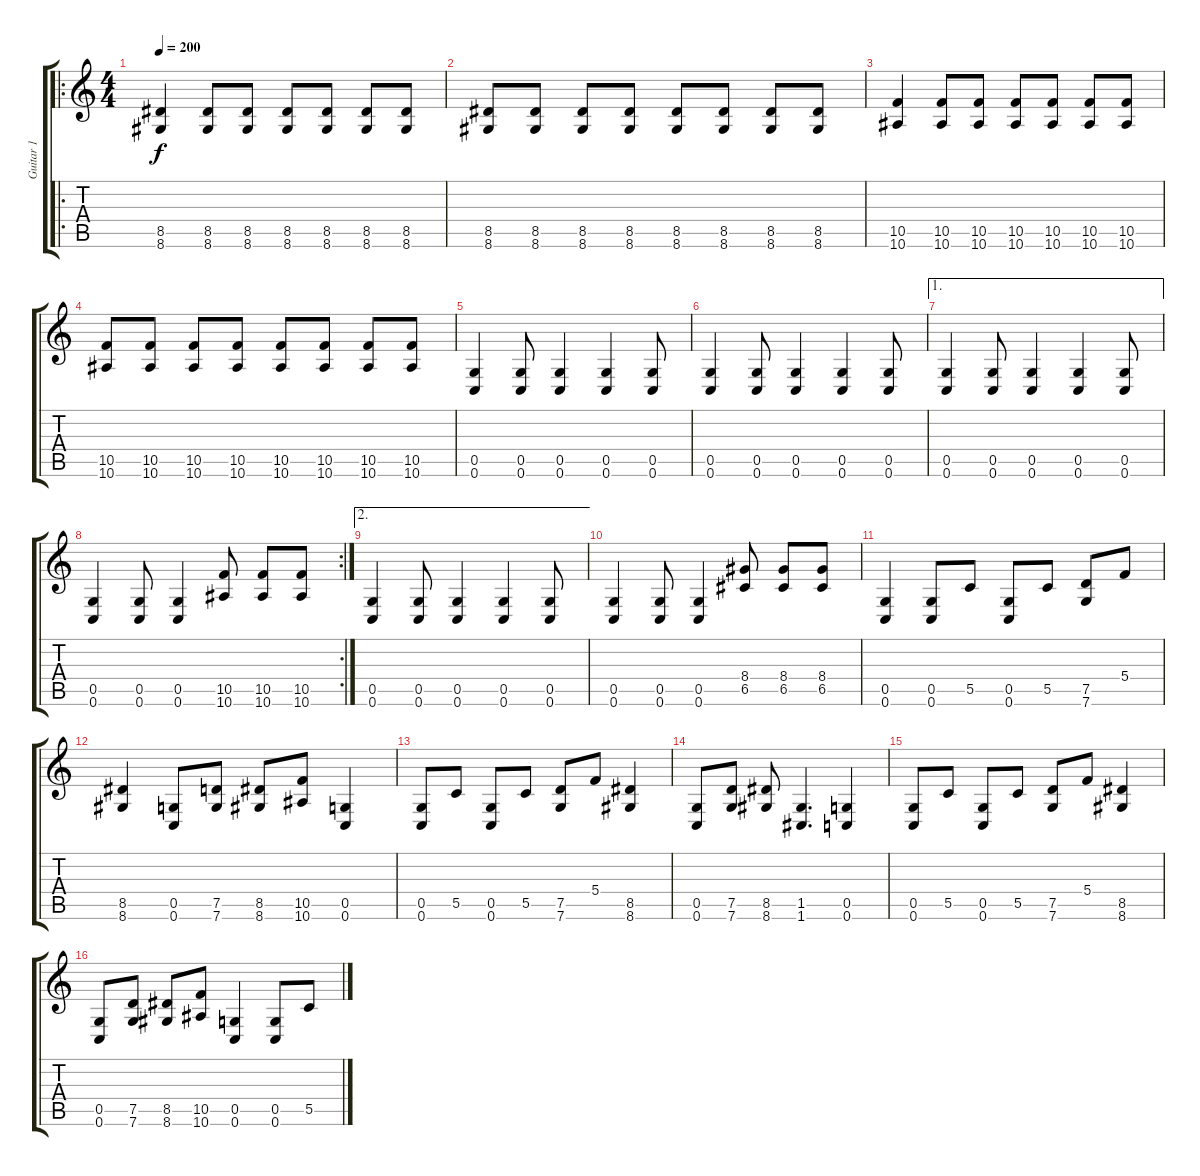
\track ("Guitar 1" "Guitar 1") {instrument overdrivenguitar}
\staff {score tabs}
\tuning (D4 A3 F3 C3 G2 C2) {hide}
\ro
\ts (4 4)
\tempo 200
\clef g2
\ks c
(8.5 8.6).4{dy f} (8.5 8.6).8 (8.5 8.6).8 (8.5 8.6).8 (8.5 8.6).8 (8.5 8.6).8 (8.5 8.6).8 |
(8.5 8.6).8 (8.5 8.6).8 (8.5 8.6).8 (8.5 8.6).8 (8.5 8.6).8 (8.5 8.6).8 (8.5 8.6).8 (8.5 8.6).8 |
(10.5 10.6).4 (10.5 10.6).8 (10.5 10.6).8 (10.5 10.6).8 (10.5 10.6).8 (10.5 10.6).8 (10.5 10.6).8 |
(10.5 10.6).8 (10.5 10.6).8 (10.5 10.6).8 (10.5 10.6).8 (10.5 10.6).8 (10.5 10.6).8 (10.5 10.6).8 (10.5 10.6).8 |
(0.5 0.6).4 (0.5 0.6).8 (0.5 0.6).4 (0.5 0.6).4 (0.5 0.6).8 |
(0.5 0.6).4 (0.5 0.6).8 (0.5 0.6).4 (0.5 0.6).4 (0.5 0.6).8 |
\ae 1
(0.5 0.6).4 (0.5 0.6).8 (0.5 0.6).4 (0.5 0.6).4 (0.5 0.6).8 |
\rc 2
(0.5 0.6).4 (0.5 0.6).8 (0.5 0.6).4 (10.5 10.6).8 (10.5 10.6).8 (10.5 10.6).8 |
\ae 2
(0.5 0.6).4 (0.5 0.6).8 (0.5 0.6).4 (0.5 0.6).4 (0.5 0.6).8 |
(0.5 0.6).4 (0.5 0.6).8 (0.5 0.6).4 (8.4 6.5).8 (8.4 6.5).8 (8.4 6.5).8 |
(0.5 0.6).4 (0.5 0.6).8 5.5.8 (0.5 0.6).8 5.5.8 (7.5 7.6).8 5.4.8 |
(8.5 8.6).4 (0.5 0.6).8 (7.5 7.6).8 (8.5 8.6).8 (10.5 10.6).8 (0.5 0.6).4 |
(0.5 0.6).8 5.5.8 (0.5 0.6).8 5.5.8 (7.5 7.6).8 5.4.8 (8.5 8.6).4 |
(0.5 0.6).8 (7.5 7.6).8 (8.5 8.6).8 (1.5 1.6).4{d} (0.5 0.6).4 |
(0.5 0.6).8 5.5.8 (0.5 0.6).8 5.5.8 (7.5 7.6).8 5.4.8 (8.5 8.6).4 |
(0.5 0.6).8 (7.5 7.6).8 (8.5 8.6).8 (10.5 10.6).8 (0.5 0.6).4 (0.5 0.6).8 5.5.8
